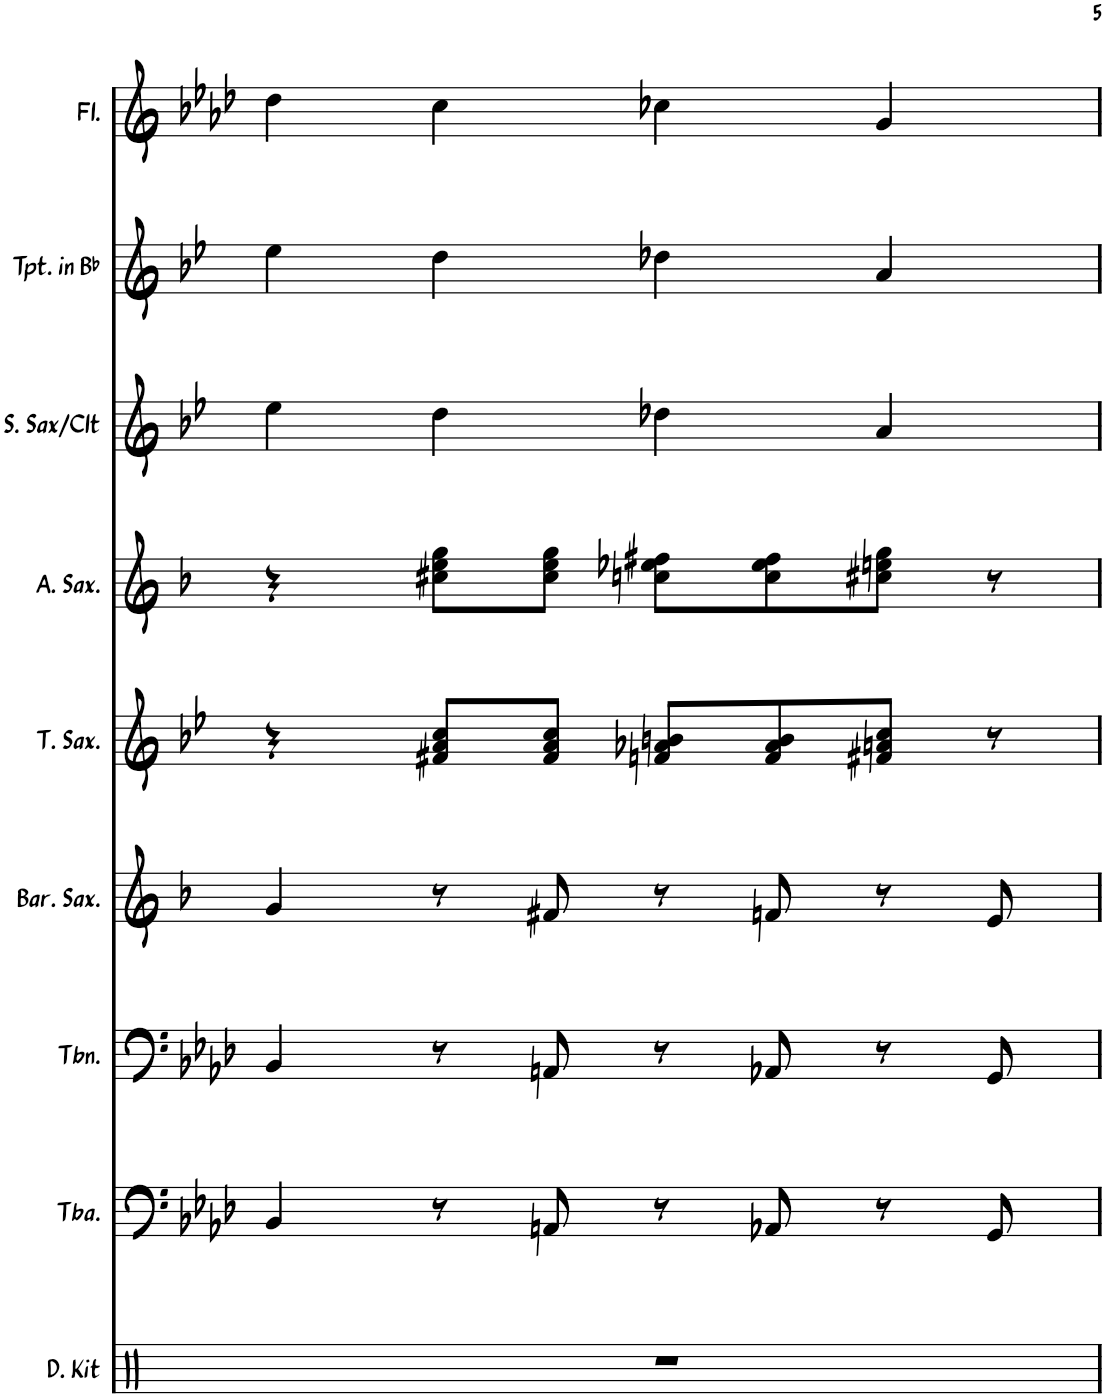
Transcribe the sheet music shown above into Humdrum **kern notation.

**kern	**kern	**kern	**kern	**kern	**kern	**kern	**kern	**kern
*part9	*part8	*part7	*part6	*part5	*part4	*part3	*part2	*part1
*staff9	*staff8	*staff7	*staff6	*staff5	*staff4	*staff3	*staff2	*staff1
*I"Drum Kit	*I"Tuba	*I"Trombone	*I"Baritone Saxophone	*I"Tenor Saxophone	*I"Alto Saxophone	*I"Soprano Saxophone	*I"Trumpet in Bb	*I"Flute
*I'D. Kit	*I'Tba.	*I'Tbn.	*I'Bar. Sax.	*I'T. Sax.	*I'A. Sax.	*	*I'Tpt. in Bb	*I'Fl.
!!LO:PB:g=z
*clefX	*clefF4	*clefF4	*clefG2	*clefG2	*clefG2	*clefG2	*clefG2	*clefG2
*	*	*	*Trd12c21	*Trd8c14	*Trd5c9	*Trd1c2	*Trd1c2	*
*k[]	*k[b-e-a-d-]	*k[b-e-a-d-]	*k[b-]	*k[b-e-]	*k[b-]	*k[b-e-]	*k[b-e-]	*k[b-e-a-d-]
*M2/2	*M2/2	*M2/2	*M2/2	*M2/2	*M2/2	*M2/2	*M2/2	*M2/2
*met(c|)	*met(c|)	*met(c|)	*met(c|)	*met(c|)	*met(c|)	*met(c|)	*met(c|)	*met(c|)
=12	=12	=12	=12	=12	=12	=12	=12	=12
1r	4BB-/	4BB-/	4g/	4r	4r	4ee-\	4ee-\	4dd-\
.	8r	8r	8r	8f#X/ 8a/ 8cc/L	8cc#X\ 8ee\ 8gg\L	4dd\	4dd\	4cc\
.	8AAn/	8AAn/	8f#X/	8f#/ 8a/ 8cc/J	8cc#\ 8ee\ 8gg\J	.	.	.
.	8r	8r	8r	8fn/ 8a-X/ 8bn/L	8ccn\ 8ee-X\ 8ff#X\L	4dd-X\	4dd-X\	4cc-X\
.	8AA-X/	8AA-X/	8fn/	8f/ 8a-/ 8b/	8cc\ 8ee-\ 8ff#\	.	.	.
.	8r	8r	8r	8f#X/ 8an/ 8cc/J	8cc#X\ 8een\ 8gg\J	4a/	4a/	4g/
.	8GG/	8GG/	8e/	8r	8r	.	.	.
=	=	=	=	=	=	=	=	=
*-	*-	*-	*-	*-	*-	*-	*-	*-
